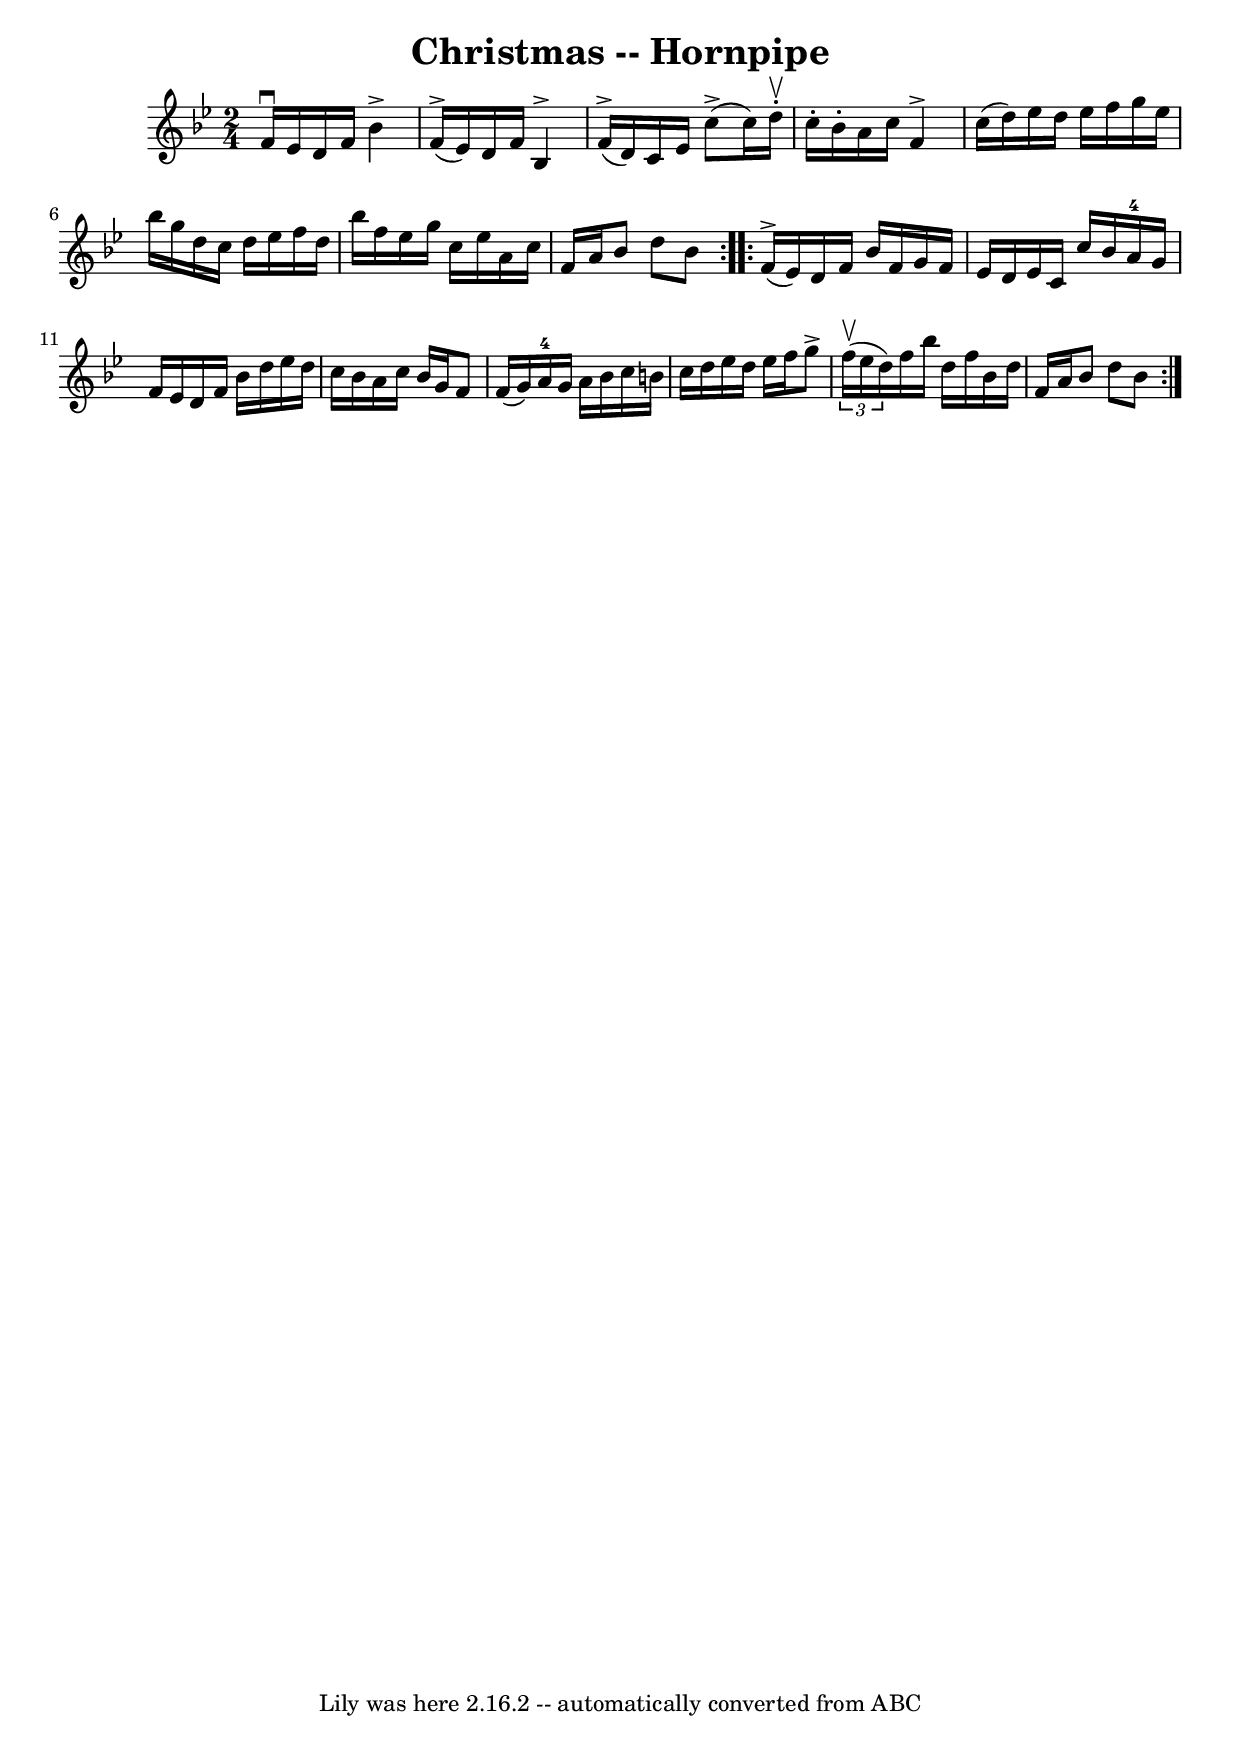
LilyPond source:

\version "2.7.40"
\include "Mammoth.ily"
\header {
	book = "Cole's 1000 Fiddle Tunes"
	crossRefNumber = "1"
	footnotes = "\\\\CHRISTMAS HORNPIPE. -- First lady balance to 1st and 2d gents, 3 hands round;\\\\First gent balance to 1st and 2d ladies, 3 hands round; First couple down the \\\\centre, back, cast off; right and left 4."
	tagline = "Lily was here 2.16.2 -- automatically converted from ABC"
	title = "Christmas -- Hornpipe"
}
voicedefault =  {
\set Score.defaultBarType = "empty"

\repeat volta 2 {
\time 2/4 \key bes \major f'16^\downbow ees'16    |
 d'16    
f'16 bes'4^\accent f'16 (^\accent ees'16)   |
 d'16    
f'16 bes4^\accent f'16 (^\accent d'16)   |
 c'16 ees'16 
 c''8 (^\accent c''16) d''16^\upbow-. c''16 -. bes'16 -.   
|
 a'16 c''16 f'4^\accent c''16 (d''16)   |
     
ees''16 d''16 ees''16 f''16 g''16 ees''16 bes''16 g''16    
|
 d''16 c''16 d''16 ees''16 f''16 d''16 bes''16    
f''16    |
 ees''16 g''16 c''16 ees''16 a'16 c''16    
f'16 a'16    |
 bes'8 d''8 bes'8    }     \repeat volta 2 {    
 f'16 (^\accent ees'16)   |
 d'16 f'16 bes'16 f'16    
g'16 f'16 ees'16 d'16    |
 ees'16 c'16 c''16 bes'16  
 a'16-4 g'16 f'16 ees'16    |
 d'16 f'16 bes'16    
d''16 ees''16 d''16 c''16 bes'16    |
 a'16 c''16    
bes'16 g'16 f'8 f'16 (g'16)   |
 a'16-4 g'16    
a'16 bes'16 c''16 b'16 c''16 d''16    |
 ees''16    
d''16 ees''16 f''16 g''8^\accent   \times 2/3 { f''16 (^\upbow   
ees''16 d''16) }   |
 f''16 bes''16 d''16 f''16    
bes'16 d''16 f'16 a'16    |
 bes'8 d''8 bes'8    }   
}

\score{
    <<

	\context Staff="default"
	{
	    \voicedefault 
	}

    >>
	\layout {
	}
	\midi {}
}
